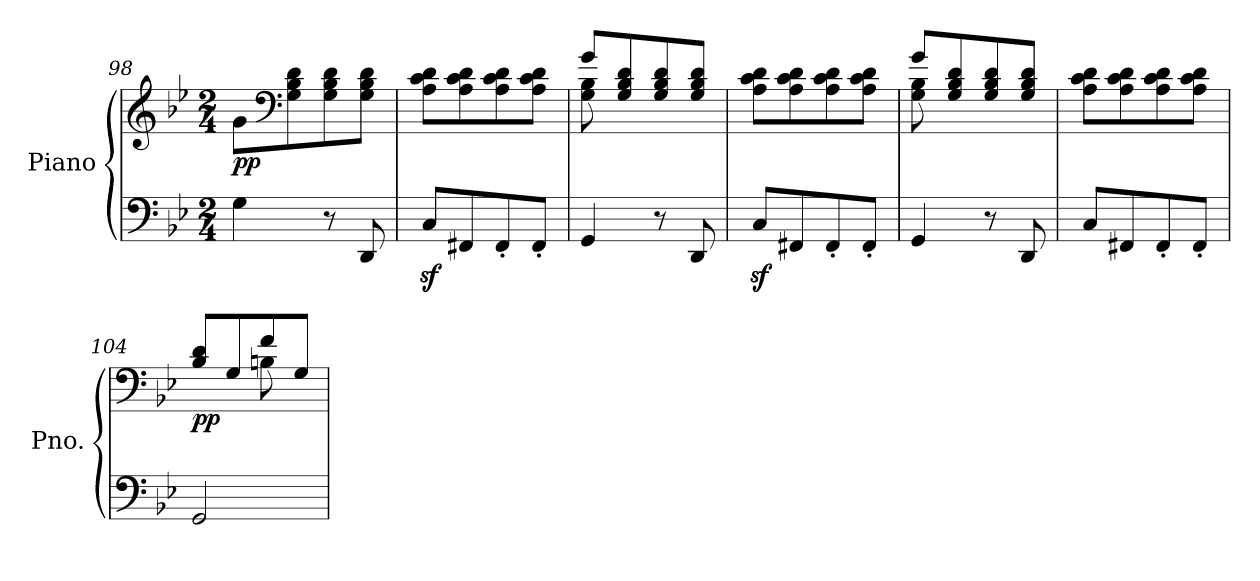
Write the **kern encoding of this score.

**kern	**kern	**dynam
*part1	*part1	*part1
*staff2	*staff1	*staff1/2
*I"Piano	*	*
*I'Pno.	*	*
*clefF4	*clefG2	*
*k[b-e-]	*k[b-e-]	*
*B-:	*B-:	*
*M2/4	*M2/4	*
=98	=98	=98
!	!	!LO:DY:b
4G\	8g\L	pp
*	*clefF4	*
.	8G\ 8B-\ 8d\	.
8r	8G\ 8B-\ 8d\	.
8DD/	8G\ 8B-\ 8d\J	.
=99	=99	=99
8Cz</L	8A\ 8c\ 8d\L	.
8FF#X/	8A\ 8c\ 8d\	.
8FF#'/	8A\ 8c\ 8d\	.
8FF#'/J	8A\ 8c\ 8d\J	.
!!LO:LB:g=z
=100	=100	=100
*	*^	*
4GG/	8g/L	8G\ 8B-\	.
.	8G/ 8B-/ 8d/	4.ryy	.
8r	8G/ 8B-/ 8d/	.	.
8DD/	8G/ 8B-/ 8d/J	.	.
*	*v	*v	*
=101	=101	=101
8Cz</L	8A\ 8c\ 8d\L	.
8FF#X/	8A\ 8c\ 8d\	.
8FF#'/	8A\ 8c\ 8d\	.
8FF#'/J	8A\ 8c\ 8d\J	.
=102	=102	=102
*	*^	*
4GG/	8g/L	8G\ 8B-\	.
.	8G/ 8B-/ 8d/	4.ryy	.
8r	8G/ 8B-/ 8d/	.	.
8DD/	8G/ 8B-/ 8d/J	.	.
*	*v	*v	*
=103	=103	=103
8C/L	8A\ 8c\ 8d\L	.
8FF#X/	8A\ 8c\ 8d\	.
8FF#'/	8A\ 8c\ 8d\	.
8FF#'/J	8A\ 8c\ 8d\J	.
=104	=104	=104
*	*^	*
!	!	!	!LO:DY:b
2GG/	8B-/ 8d/L	4ryy	pp
.	8G/	.	.
.	8f/	8Bn\	.
.	8G/J	8ryy	.
*	*v	*v	*
=	=	=
*-	*-	*-
